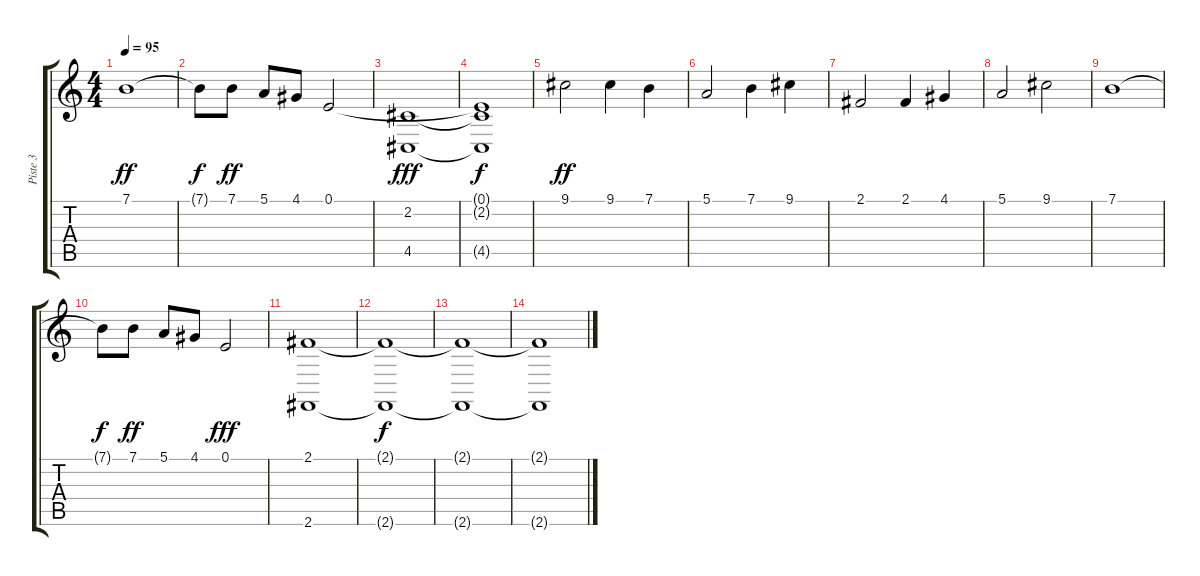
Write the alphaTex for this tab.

\track ("Piste 3" "Piste 3") {instrument stringensemble2}
\staff {score tabs}
\tuning (E4 B3 G3 D3 A2 E2) {hide}
\ts (4 4)
\tempo 95
\clef g2
\ks c
7.1.1{dy ff} |
7.1{t}.8{dy f} 7.1.8{dy ff} 5.1.8 4.1.8 0.1.2 |
(2.2 4.5).1{dy fff} |
(0.1{t} 2.2{t} 4.5{t}).1{dy f} |
9.1.2{dy ff} 9.1.4 7.1.4 |
5.1.2 7.1.4 9.1.4 |
2.1.2 2.1.4 4.1.4 |
5.1.2 9.1.2 |
7.1.1 |
7.1{t}.8{dy f} 7.1.8{dy ff} 5.1.8 4.1.8 0.1.2{dy fff} |
(2.1 2.6).1 |
(2.1{t} 2.6{t}).1{dy f} |
(2.1{t} 2.6{t}).1 |
(2.1{t} 2.6{t}).1
